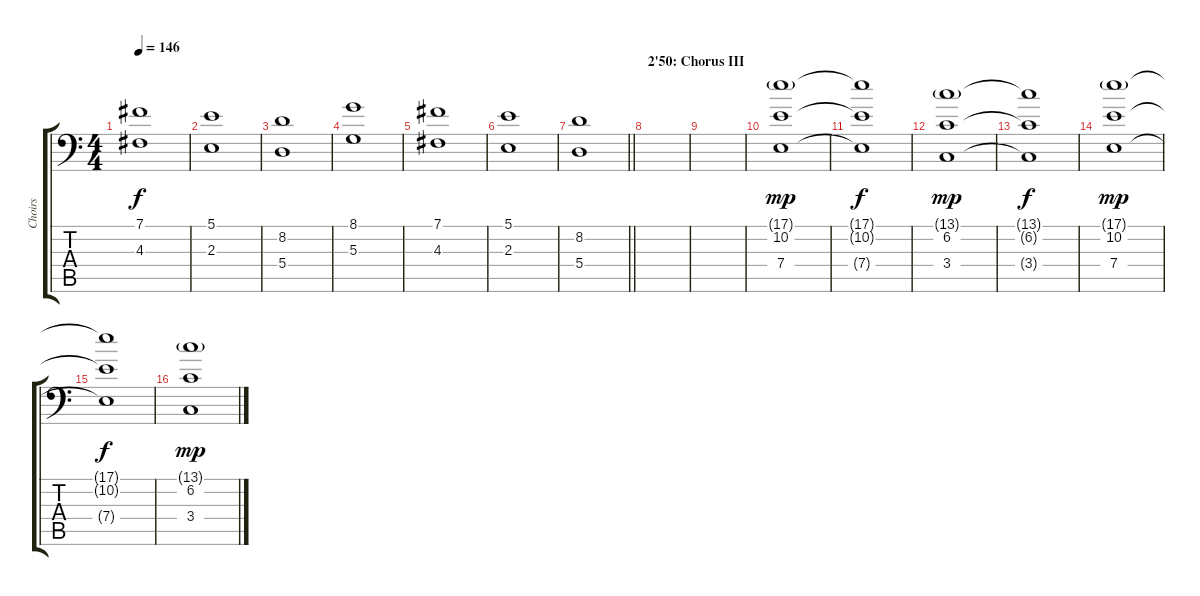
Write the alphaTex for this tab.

\track ("Choirs" "Choirs") {instrument choiraahs}
\staff {score tabs}
\tuning (B3 Gb3 D3 A2 E2 A1) {hide}
\ts (4 4)
\tempo 146
\clef f4
\ks c
(7.1 4.3).1{dy f} |
(5.1 2.3).1 |
(8.2 5.4).1 |
(8.1 5.3).1 |
(7.1 4.3).1 |
(5.1 2.3).1 |
\barLineRight lightlight
(8.2 5.4).1 |
\section ("" "2'50: Chorus III")
|
|
(17.1{g} 10.2 7.4).1{dy mp} |
(17.1{t} 10.2{t} 7.4{t}).1{dy f} |
(13.1{g} 6.2 3.4).1{dy mp} |
(13.1{t} 6.2{t} 3.4{t}).1{dy f} |
(17.1{g} 10.2 7.4).1{dy mp} |
(17.1{t} 10.2{t} 7.4{t}).1{dy f} |
(13.1{g} 6.2 3.4).1{dy mp}
